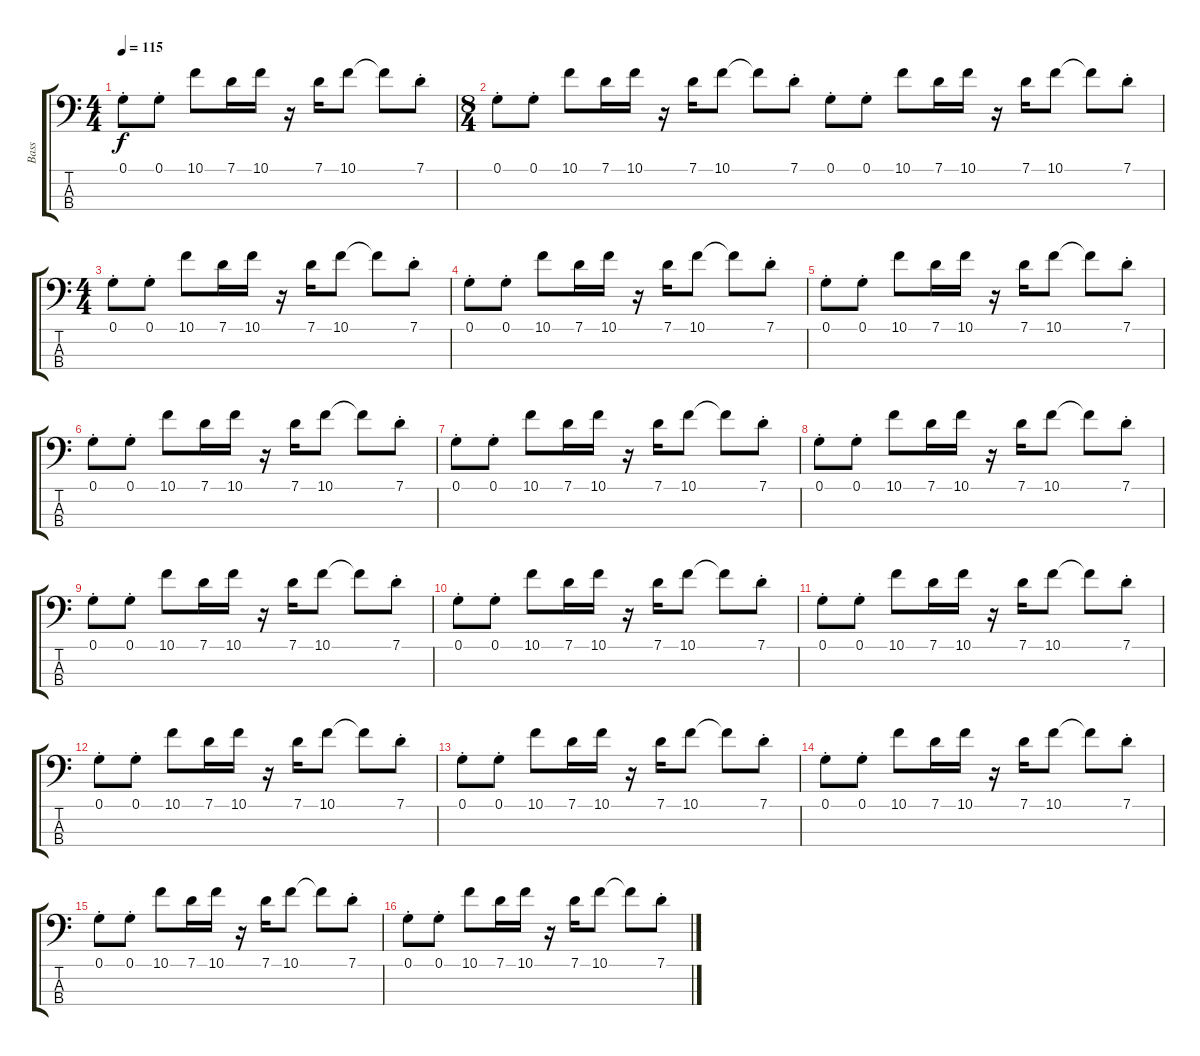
\track ("Bass" "Bass") {instrument electricbassfinger}
\staff {score tabs}
\tuning (G2 D2 A1 E1) {hide}
\ts (4 4)
\tempo 115
\clef f4
\ks c
0.1{st}.8{dy f} 0.1{st}.8 10.1.8 7.1.16 10.1.16 r.16 7.1.16 10.1.8 10.1{t}.8 7.1{st}.8 |
\ts (8 4)
0.1{st}.8 0.1{st}.8 10.1.8 7.1.16 10.1.16 r.16 7.1.16 10.1.8 10.1{t}.8 7.1{st}.8 0.1{st}.8 0.1{st}.8 10.1.8 7.1.16 10.1.16 r.16 7.1.16 10.1.8 10.1{t}.8 7.1{st}.8 |
\ts (4 4)
0.1{st}.8 0.1{st}.8 10.1.8 7.1.16 10.1.16 r.16 7.1.16 10.1.8 10.1{t}.8 7.1{st}.8 |
0.1{st}.8 0.1{st}.8 10.1.8 7.1.16 10.1.16 r.16 7.1.16 10.1.8 10.1{t}.8 7.1{st}.8 |
0.1{st}.8 0.1{st}.8 10.1.8 7.1.16 10.1.16 r.16 7.1.16 10.1.8 10.1{t}.8 7.1{st}.8 |
0.1{st}.8 0.1{st}.8 10.1.8 7.1.16 10.1.16 r.16 7.1.16 10.1.8 10.1{t}.8 7.1{st}.8 |
0.1{st}.8{volume 10} 0.1{st}.8 10.1.8 7.1.16 10.1.16 r.16 7.1.16 10.1.8 10.1{t}.8 7.1{st}.8 |
0.1{st}.8 0.1{st}.8 10.1.8 7.1.16 10.1.16 r.16 7.1.16 10.1.8 10.1{t}.8 7.1{st}.8 |
0.1{st}.8 0.1{st}.8 10.1.8 7.1.16 10.1.16 r.16 7.1.16 10.1.8 10.1{t}.8 7.1{st}.8 |
0.1{st}.8 0.1{st}.8 10.1.8 7.1.16 10.1.16 r.16 7.1.16 10.1.8 10.1{t}.8 7.1{st}.8 |
0.1{st}.8{volume 9} 0.1{st}.8 10.1.8 7.1.16 10.1.16 r.16 7.1.16 10.1.8 10.1{t}.8 7.1{st}.8 |
0.1{st}.8 0.1{st}.8 10.1.8 7.1.16 10.1.16 r.16 7.1.16 10.1.8 10.1{t}.8 7.1{st}.8 |
0.1{st}.8{volume 7} 0.1{st}.8 10.1.8 7.1.16 10.1.16 r.16 7.1.16 10.1.8 10.1{t}.8 7.1{st}.8 |
0.1{st}.8 0.1{st}.8 10.1.8 7.1.16 10.1.16 r.16 7.1.16{volume 5} 10.1.8 10.1{t}.8 7.1{st}.8 |
0.1{st}.8 0.1{st}.8 10.1.8{volume 0} 7.1.16 10.1.16 r.16 7.1.16 10.1.8 10.1{t}.8 7.1{st}.8 |
0.1{st}.8 0.1{st}.8 10.1.8 7.1.16 10.1.16 r.16 7.1.16 10.1.8 10.1{t}.8 7.1{st}.8
